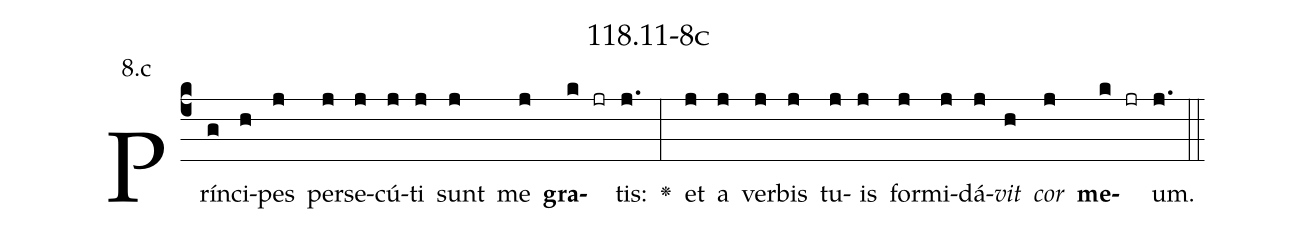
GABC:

name: 118.11-8c;
annotation: 8.c;
%%
(c4)Prín(g)ci(h)pes(j) per(j)se(j)cú(j)ti(j) sunt(j) me(j) <b>gra</b>(k jr)tis:(j.) <v>\greheightstar</v>(:) et(j) a(j) ver(j)bis(j) tu(j)is(j) for(j)mi(j)dá(j)<i>vit</i>(h) <i>cor</i>(j) <b>me</b>(k jr)um.(j.) (::)


%E(j) u(j) o(h) u(j) a(k) e.(j.) (::)
